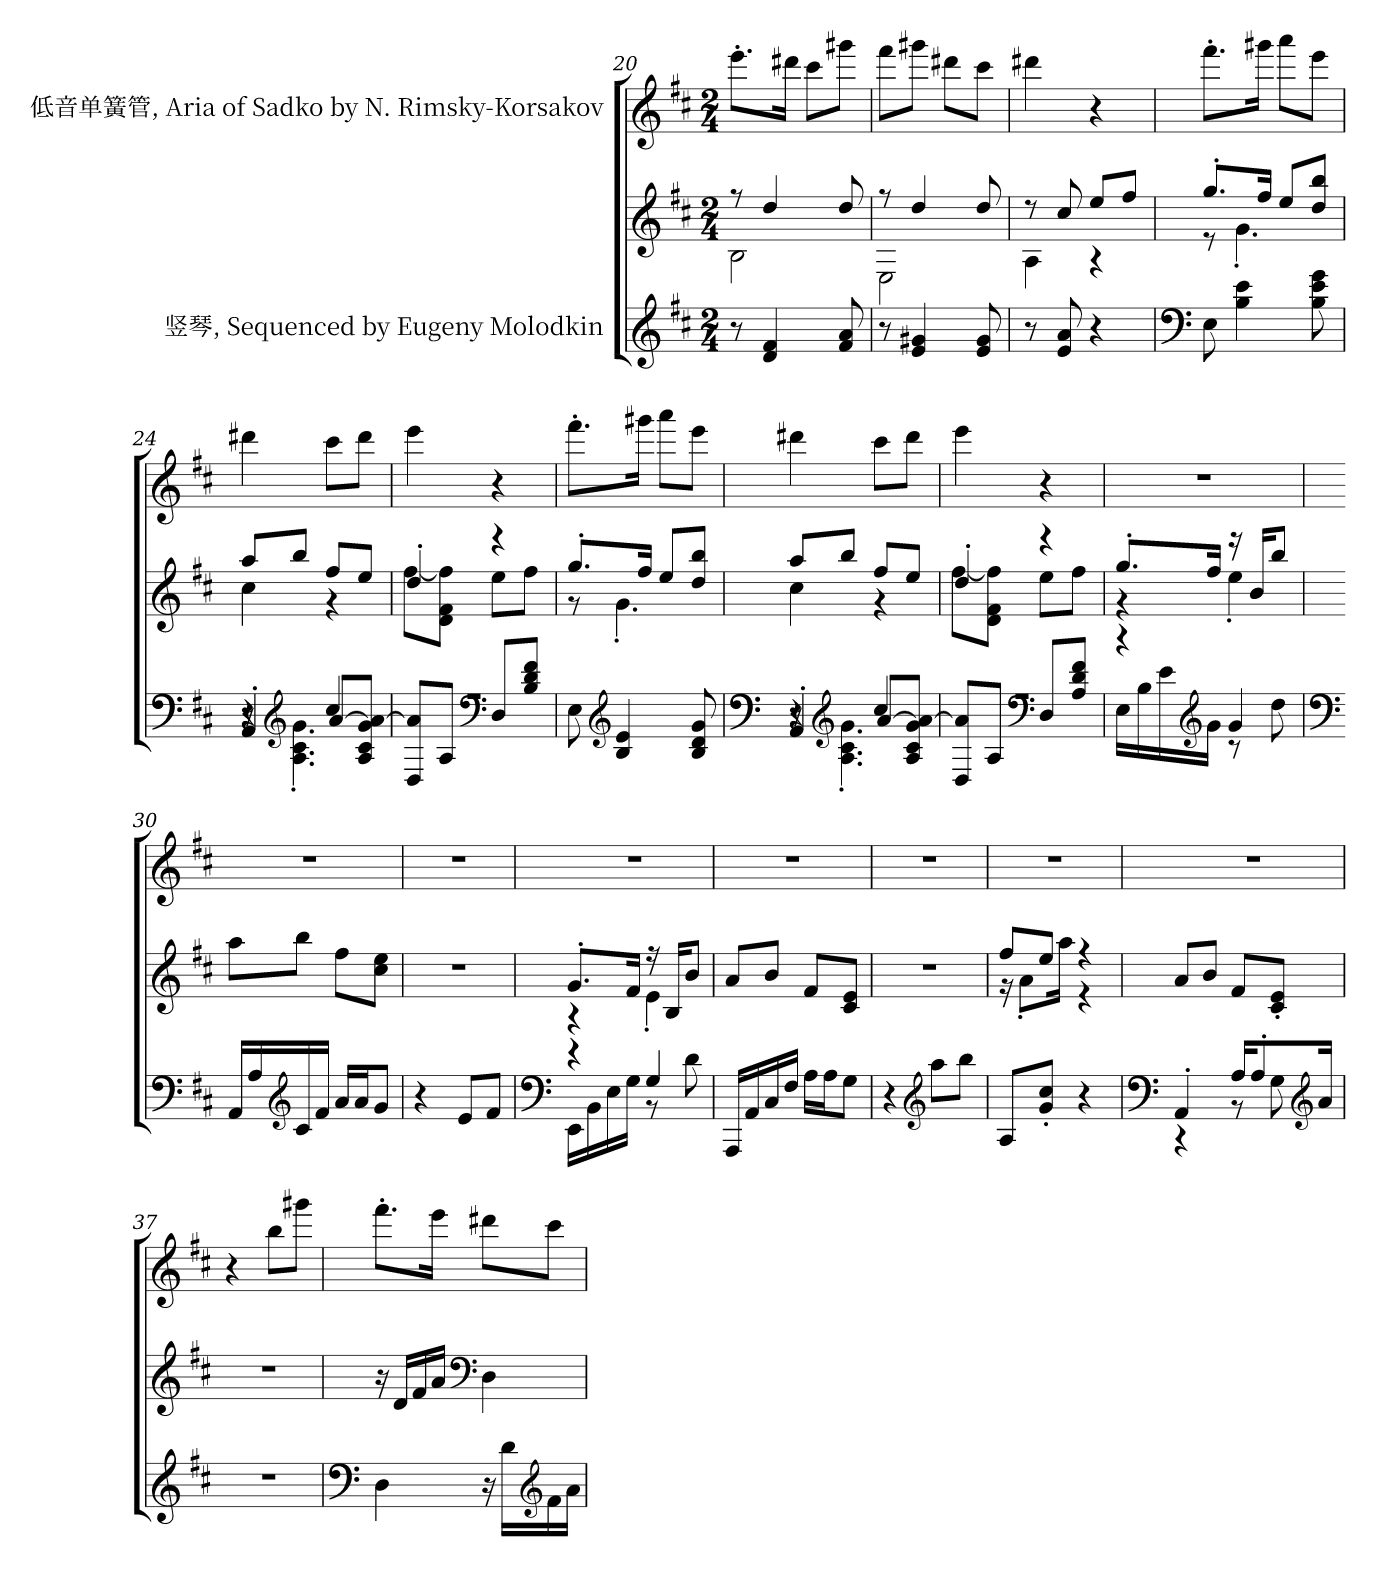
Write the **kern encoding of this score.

**kern	**kern	**kern
*part2	*part2	*part1
*staff3	*staff2	*staff1
*I"竖琴, Sequenced by Eugeny Molodkin	*	*I"低音单簧管, Aria of Sadko  by N. Rimsky-Korsakov
!!LO:PB:g=z
*clefG2	*clefG2	*clefG2
*	*	*ITrd1c2
*k[f#c#]	*k[f#c#]	*k[]
*M2/4	*M2/4	*M2/4
=20	=20	=20
*	*^	*
8r	8r	2B\	8.ddd'\L
4d/ 4f#/	4dd/	.	.
.	.	.	16ccc#X\Jk
.	.	.	8bb\L
8f#/ 8a/	8dd/	.	8fff#X\J
=21	=21	=21	=21
8r	8r	2E\	8eee\L
4e/ 4g#X/	4dd/	.	8fff#X\J
.	.	.	8ccc#X\L
8e/ 8g#/	8dd/	.	8bb\J
=22	=22	=22	=22
8r	8r	4A\	4ccc#X\
8e/ 8a/	8cc#/	.	.
4r	8ee/L	4r	4r
.	8ff#/J	.	.
=23	=23	=23	=23
*clefF4	*	*	*
*	*	*	*MM65
8E\	8.gg'/L	8r	8.eee'\L
4B\ 4e\	.	4.g'\	.
.	16ff#/Jk	.	16fff#X\Jk
.	8ee/L	.	8ggg\L
8B\ 8e\ 8g\	8dd/ 8bb/J	.	8ddd\J
=24	=24	=24	=24
*^	*	*	*
*	*^	*	*	*
4r	8r	4AA'/	8aa/L	4cc#\	4ccc#X\
*clefG2	*	*	*	*	*
.	4.A\' 4.c#\' 4.g\'	.	8bb/J	.	.
4cc#/	.	[8a/L	8ff#/L	4r	8bb\L
.	.	8A/ 8c#/ 8g/ 8a/_J	8ee/J	.	8ccc#\J
*	*v	*v	*	*	*
!!LO:LB:g=z
=25	=25	=25	=25	=25
2r	8D/ 8a/]L	4dd'/	[8ff#\L	4ddd\
.	8A/J	.	8d\ 8f#\ 8ff#\]J	.
*clefF4	*	*	*	*
.	8D/L	4r	8ee\L	4r
.	8B/ 8d/ 8f#/J	.	8ff#\J	.
*v	*v	*	*	*
=26	=26	=26	=26
8E\	8.gg'/L	8r	8.eee'\L
*clefG2	*	*	*
4B/ 4e/	.	4.g'\	.
.	16ff#/Jk	.	16fff#X\Jk
.	8ee/L	.	8ggg\L
8B/ 8d/ 8g/	8dd/ 8bb/J	.	8ddd\J
=27	=27	=27	=27
*clefF4	*	*	*
*^	*	*	*
*	*^	*	*	*
4r	8r	4AA'/	8aa/L	4cc#\	4ccc#X\
*clefG2	*	*	*	*	*
.	4.A\' 4.c#\' 4.g\'	.	8bb/J	.	.
4cc#/	.	[8a/L	8ff#/L	4r	8bb\L
.	.	8A/ 8c#/ 8g/ 8a/_J	8ee/J	.	8ccc#\J
*	*v	*v	*	*	*
=28	=28	=28	=28	=28
2r	8D/ 8a/]L	4dd'/	[8ff#\L	4ddd\
.	8A/J	.	8d\ 8f#\ 8ff#\]J	.
*clefF4	*	*	*	*
.	8D/L	4r	8ee\L	4r
.	8A/ 8d/ 8f#/J	.	8ff#\J	.
!!LO:LB:g=z
=29	=29	=29	=29	=29
*	*	*	*	*MM60
4r	16E\LL	8.gg'/L	4r	2r
.	16B\	.	.	.
.	16e\	.	.	.
*clefG2	*	*	*	*
.	16g\JJ	16ff#/Jk	.	.
4g/	8r	16r	4ee'\	.
.	.	16b/KL	.	.
.	8dd\	8bb/J	.	.
*v	*v	*	*	*
*	*v	*v	*
=30	=30	=30
*clefF4	*	*
16AA/LL	8aa\L	2r
16A/	.	.
*clefG2	*	*
16c#/	8bb\J	.
16f#/JJ	.	.
16a/LL	8ff#\L	.
16a/J	.	.
8g/J	8cc#\ 8ee\J	.
=31	=31	=31
4r	2r	2r
8e/L	.	.
8f#/J	.	.
=32	=32	=32
*clefF4	*	*
*^	*^	*
4r	16EE\LL	8.g'/L	4r	2r
.	16BB\	.	.	.
.	16E\	.	.	.
.	16G\JJ	16f#/Jk	.	.
4G/	8r	16r	4e'\	.
.	.	16B/KL	.	.
.	8d\	8b/J	.	.
*v	*v	*	*	*
*	*v	*v	*
=33	=33	=33
16AAA/LL	8a/L	2r
16AA/	.	.
16C#/	8b/J	.
16F#/JJ	.	.
16A\LL	8f#/L	.
16A\J	.	.
8G\J	8c#/ 8e/J	.
!!LO:LB:g=z
=34	=34	=34
4r	2r	2r
*clefG2	*	*
8aa\L	.	.
8bb\J	.	.
=35	=35	=35
*	*^	*
8A/L	8ff#/L	16r	2r
.	.	8a'\L	.
8g/' 8cc#/'J	8ee/J	.	.
.	.	16aa\Jk	.
4r	4r	4r	.
*	*v	*v	*
=36	=36	=36
*clefF4	*	*
*^	*	*
4AA'/	4r	8a/L	2r
.	.	8b/J	.
16A/KL	8r	8f#/L	.
8A'/	.	.	.
.	8G\	8c#/' 8e/'J	.
*clefG2	*	*	*
16a/Jk	.	.	.
*v	*v	*	*
=37	=37	=37
2r	2r	4r
.	.	8aa\L
.	.	8fff#X\J
=38	=38	=38
*clefF4	*	*
4D\	16r	8.eee'\L
.	16d/LL	.
.	16f#/	.
.	16a/JJ	16ddd\Jk
*	*clefF4	*
16r	4D\	8ccc#X\L
16d\LL	.	.
*clefG2	*	*
16f#\	.	8bb\J
16a\JJ	.	.
=	=	=
*-	*-	*-
